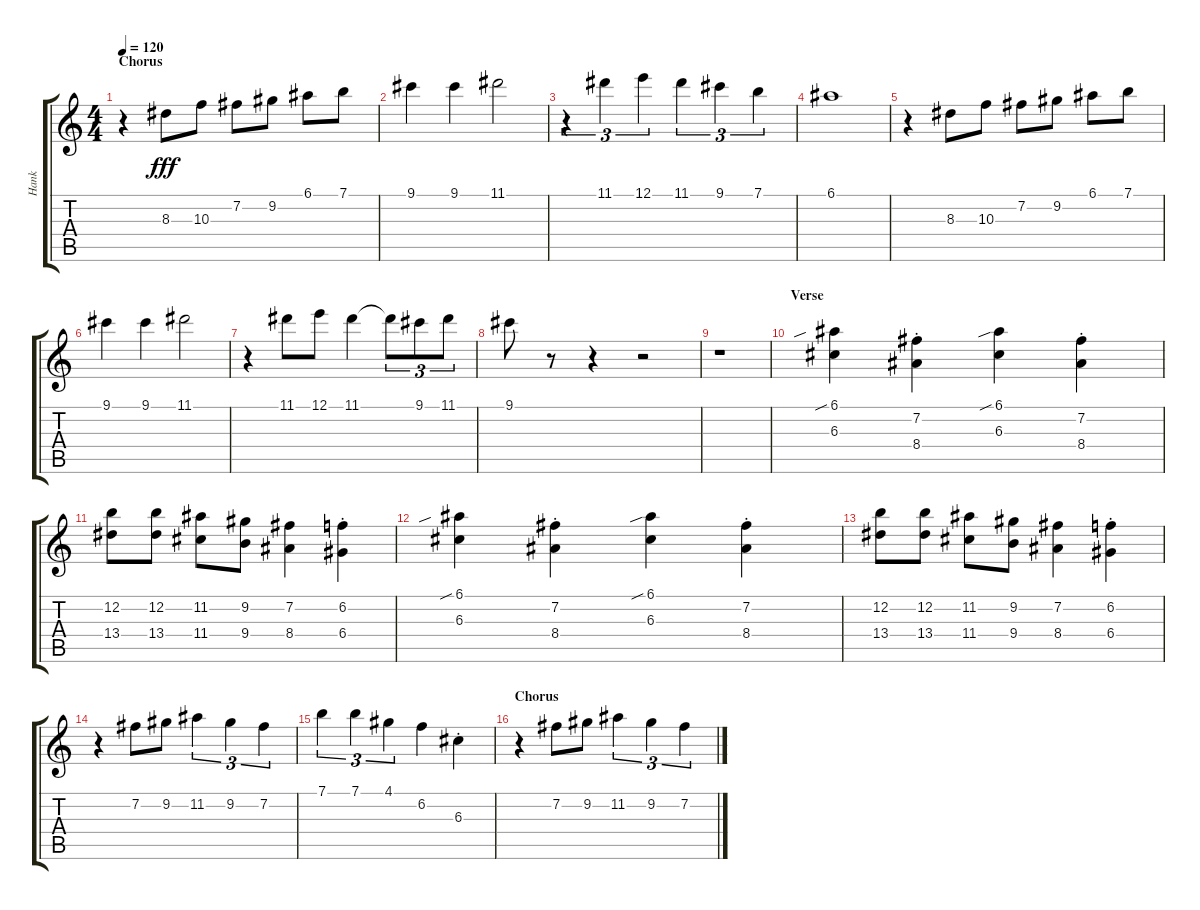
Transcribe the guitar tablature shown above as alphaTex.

\track ("Hank" "Hank") {instrument electricguitarjazz}
\staff {score tabs}
\tuning (E4 B3 G3 D3 A2 E2) {hide}
\ts (4 4)
\section ("" "Chorus")
\tempo 120
\clef g2
\ks c
r.4{dy fff} 8.3.8 10.3.8 7.2.8 9.2.8 6.1.8 7.1.8 |
9.1.4 9.1.4 11.1.2 |
r.4{tu (3 2)} 11.1.4{tu (3 2)} 12.1.4{tu (3 2)} 11.1.4{tu (3 2)} 9.1.4{tu (3 2)} 7.1.4{tu (3 2)} |
6.1.1 |
r.4 8.3.8 10.3.8 7.2.8 9.2.8 6.1.8 7.1.8 |
9.1.4 9.1.4 11.1.2 |
r.4 11.1.8 12.1.8 11.1.4 11.1{t}.8{tu (3 2)} 9.1.8{tu (3 2)} 11.1.8{tu (3 2)} |
9.1.8 r.8 r.4 r.2 |
r.1 |
\section ("" "Verse")
(6.1{sib} 6.3).4 (7.2{st} 8.4{st}).4 (6.1{sib} 6.3).4 (7.2{st} 8.4{st}).4 |
(12.2 13.4).8 (12.2 13.4).8 (11.2 11.4).8 (9.2 9.4).8 (7.2 8.4).4 (6.2{st} 6.4{st}).4 |
(6.1{sib} 6.3).4 (7.2{st} 8.4{st}).4 (6.1{sib} 6.3).4 (7.2{st} 8.4{st}).4 |
(12.2 13.4).8 (12.2 13.4).8 (11.2 11.4).8 (9.2 9.4).8 (7.2 8.4).4 (6.2{st} 6.4{st}).4 |
r.4 7.2.8 9.2.8 11.2.4{tu (3 2)} 9.2.4{tu (3 2)} 7.2.4{tu (3 2)} |
7.1.4{tu (3 2)} 7.1.4{tu (3 2)} 4.1.4{tu (3 2)} 6.2.4 6.3{st}.4 |
\section ("" "Chorus")
r.4 7.2.8 9.2.8 11.2.4{tu (3 2)} 9.2.4{tu (3 2)} 7.2.4{tu (3 2)}
